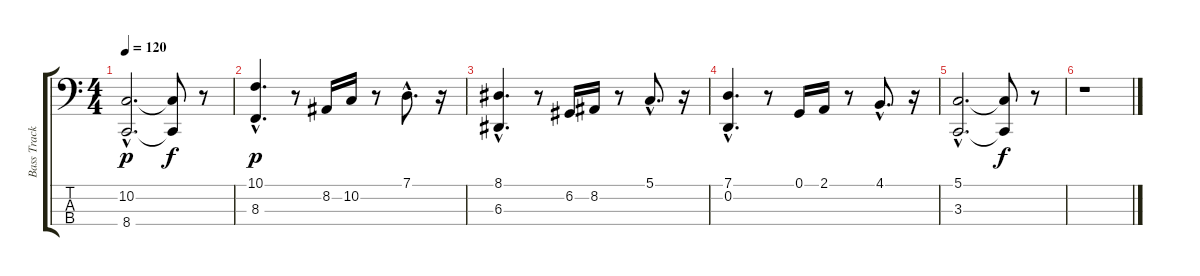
\track ("Bass Track" "Bass Track") {instrument baritonesax}
\staff {score tabs}
\tuning (G2 D2 A1 E1) {hide}
\ts (4 4)
\tempo 120
\clef f4
\ks c
(10.2{hac} 8.4{hac}).2{d dy p} (10.2{t} 8.4{t}).8{dy f} r.8 |
(10.1{hac} 8.3{hac}).4{d dy p} r.8 8.2.16 10.2.16 r.8 7.1{hac}.8{d} r.16 |
(8.1{hac} 6.3{hac}).4{d} r.8 6.2.16 8.2.16 r.8 5.1{hac}.8{d} r.16 |
(7.1{hac} 0.2{hac}).4{d} r.8 0.1.16 2.1.16 r.8 4.1{hac}.8{d} r.16 |
(5.1{hac} 3.3{hac}).2{d} (5.1{t} 3.3{t}).8{dy f} r.8 |
r.1
